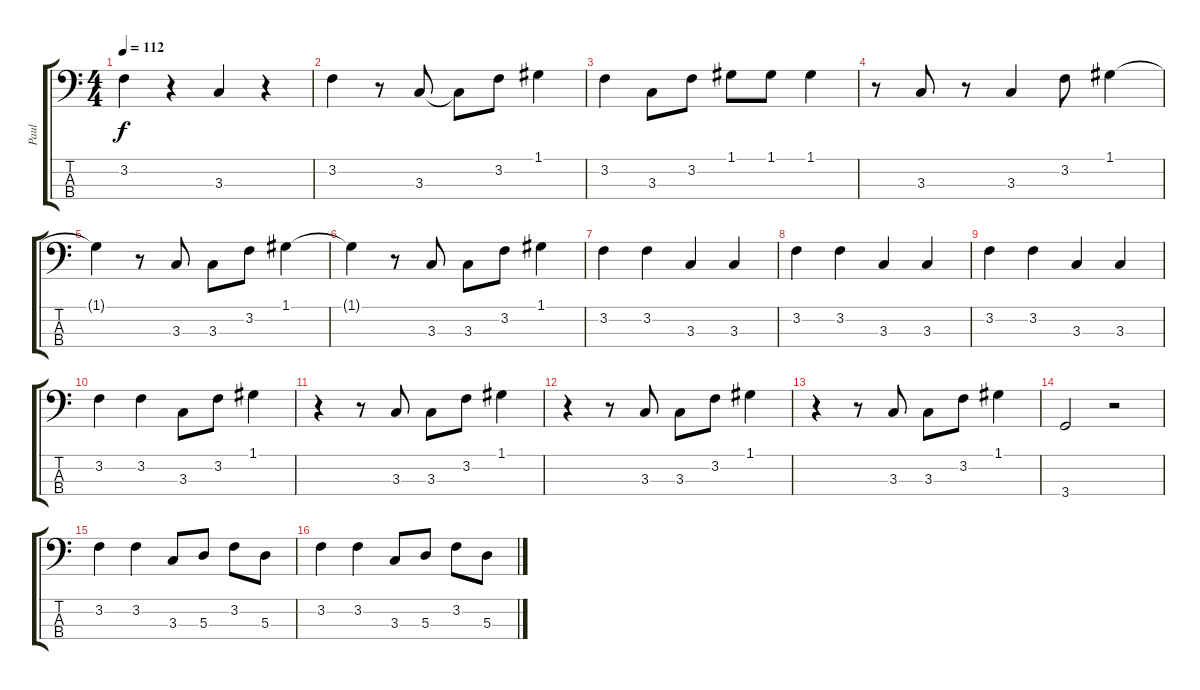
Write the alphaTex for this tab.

\track ("Paul" "Paul") {instrument electricbasspick}
\staff {score tabs}
\tuning (G2 D2 A1 E1) {hide}
\ts (4 4)
\tempo 112
\clef f4
\ks c
3.2.4{dy f} r.4 3.3.4 r.4 |
3.2.4 r.8 3.3.8 3.3{t}.8 3.2.8 1.1.4 |
3.2.4 3.3.8 3.2.8 1.1.8 1.1.8 1.1.4 |
r.8 3.3.8 r.8 3.3.4 3.2.8 1.1.4 |
1.1{t}.4 r.8 3.3.8 3.3.8 3.2.8 1.1.4 |
1.1{t}.4 r.8 3.3.8 3.3.8 3.2.8 1.1.4 |
3.2.4 3.2.4 3.3.4 3.3.4 |
3.2.4 3.2.4 3.3.4 3.3.4 |
3.2.4 3.2.4 3.3.4 3.3.4 |
3.2.4 3.2.4 3.3.8 3.2.8 1.1.4 |
r.4 r.8 3.3.8 3.3.8 3.2.8 1.1.4 |
r.4 r.8 3.3.8 3.3.8 3.2.8 1.1.4 |
r.4 r.8 3.3.8 3.3.8 3.2.8 1.1.4 |
3.4.2 r.2 |
3.2.4 3.2.4 3.3.8 5.3.8 3.2.8 5.3.8 |
3.2.4 3.2.4 3.3.8 5.3.8 3.2.8 5.3.8
